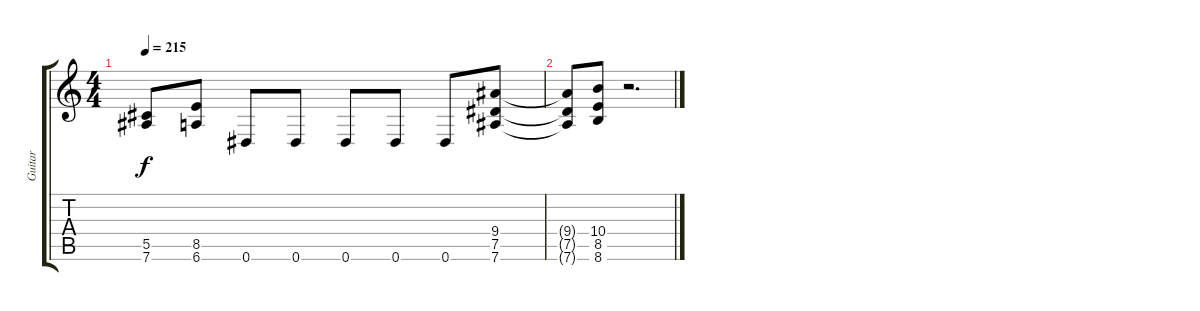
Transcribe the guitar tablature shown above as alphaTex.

\track ("Guitar" "Guitar") {instrument distortionguitar}
\staff {score tabs}
\tuning (Eb4 Bb3 Gb3 Db3 Ab2 Eb2) {hide}
\ts (4 4)
\tempo 215
\clef g2
\ks c
(5.5{t} 7.6{t}).8{dy f} (8.5 6.6).8 0.6.8 0.6.8 0.6.8 0.6.8 0.6.8 (9.4 7.5 7.6).8 |
(9.4{t} 7.5{t} 7.6{t}).8 (10.4 8.5 8.6).8 r.2{d}
